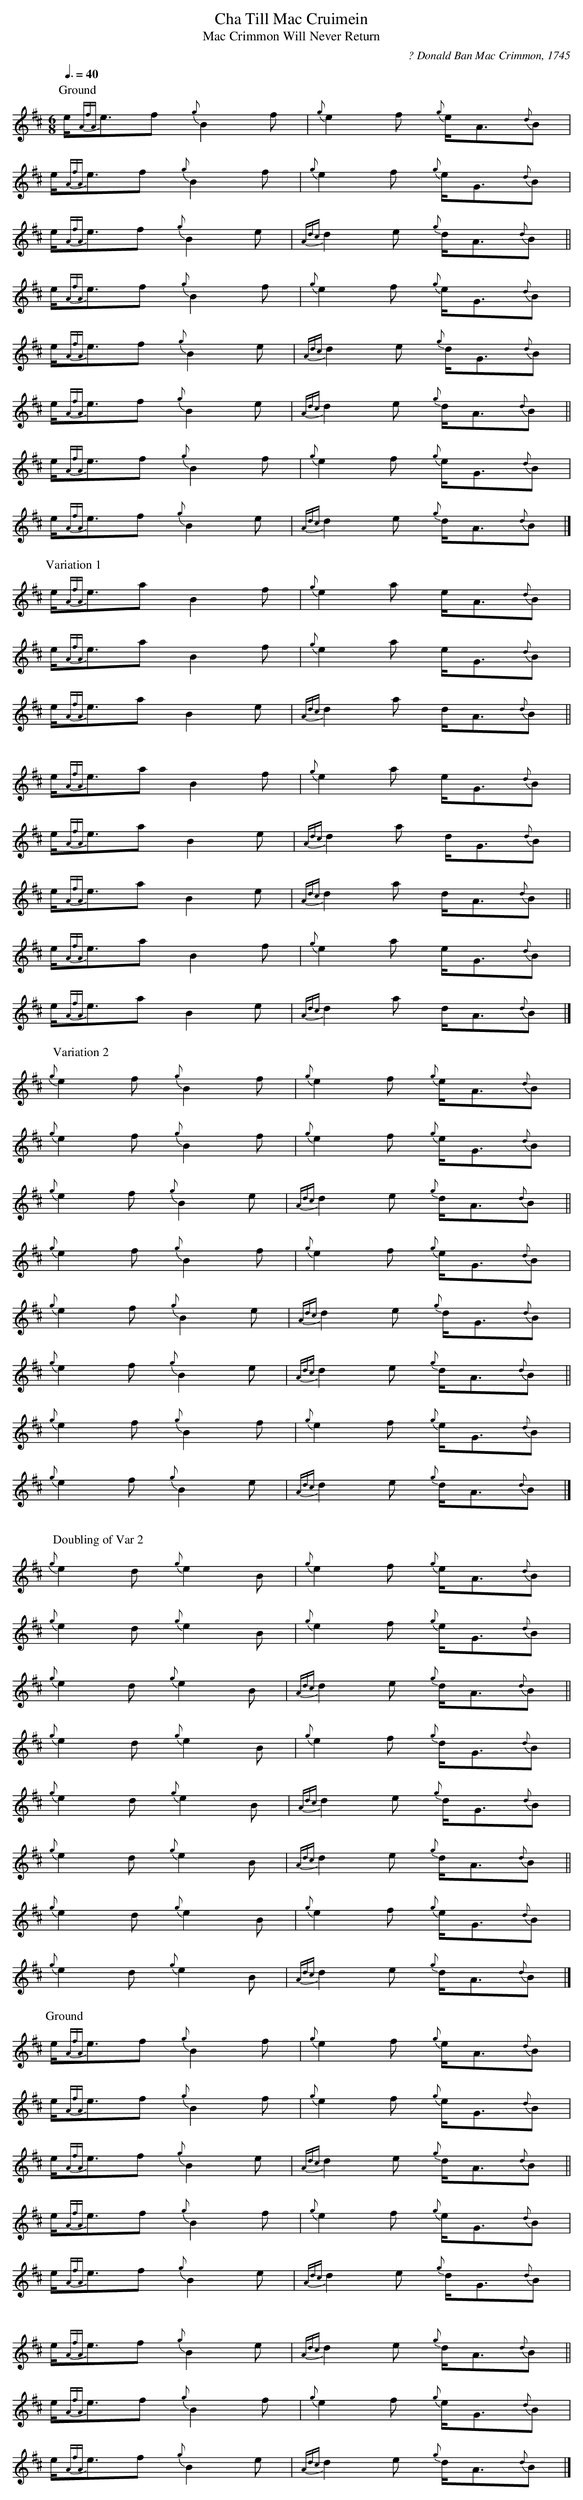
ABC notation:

X:1
T:Cha Till Mac Cruimein
T:Mac Crimmon Will Never Return
C:? Donald Ban Mac Crimmon, 1745
M:6/8
L:1/16
Q:6/16=40
K:AMix
P:Ground
e{AfA}e3f2 {g}B4f2|  {g}e4f2 {g}eA3{d}B2 |  % edreve hiove, cheve cheento,
e{AfA}e3f2 {g}B4f2|  {g}e4f2 {g}eG3{d}B2 |  % edreve hiove, cheve cheemto,
e{AfA}e3f2 {g}B4e2|{Adc}d4e2 {g}dA3{d}B2||  % edreve hiode, trae  haento;
e{AfA}e3f2 {g}B4f2|  {g}e4f2 {g}eG3{d}B2 |  % edreve hiove, cheve cheemto,
e{AfA}e3f2 {g}B4e2|{Adc}d4e2 {g}dG3{d}B2 |  % edreve hiode, trae  haemto,
e{AfA}e3f2 {g}B4e2|{Adc}d4e2 {g}dA3{d}B2||  % edreve hiode, trae  haento;
e{AfA}e3f2 {g}B4f2|  {g}e4f2 {g}eG3{d}B2 |  % edreve hiove, cheve cheemto,
e{AfA}e3f2 {g}B4e2|{Adc}d4e2 {g}dA3{d}B2|]  % edreve hiode, trae  haento.
P:Variation 1
e{AfA}e3a2    B4f2|  {g}e4a2    eA3{d}B2 |  % edreI  hiove, cheI  deento,
e{AfA}e3a2    B4f2|  {g}e4a2    eG3{d}B2 |  % edreI  hiove, cheI  deemto,
e{AfA}e3a2    B4e2|{Adc}d4a2    dA3{d}B2||  % edreI  hiode, traI  aento;
e{AfA}e3a2    B4f2|  {g}e4a2    eG3{d}B2 |  % edreI  hiove, cheI  deemto;
e{AfA}e3a2    B4e2|{Adc}d4a2    dG3{d}B2 |  % edreI  hiode, traI  aemto,
e{AfA}e3a2    B4e2|{Adc}d4a2    dA3{d}B2||  % edreI  hiode, traI  aento;
e{AfA}e3a2    B4f2|  {g}e4a2    eG3{d}B2 |  % edreI  hiove, cheI  deemto,
e{AfA}e3a2    B4e2|{Adc}d4a2    dA3{d}B2|]  % edreI  hiode, traI  aento.
P:Variation 2
{g}e4f2    {g}B4f2|  {g}e4f2 {g}eA3{d}B2 |  % cheve  hiove, cheve cheento,
{g}e4f2    {g}B4f2|  {g}e4f2 {g}eG3{d}B2 |  % cheve  hiove, cheve cheemto,
{g}e4f2    {g}B4e2|{Adc}d4e2 {g}dA3{d}B2||  % cheve  hiode, trae  haento;
{g}e4f2    {g}B4f2|  {g}e4f2 {g}eG3{d}B2 |  % cheve  hiove, cheve cheemto,
{g}e4f2    {g}B4e2|{Adc}d4e2 {g}dG3{d}B2 |  % cheve  hiode, trae  haemto,
{g}e4f2    {g}B4e2|{Adc}d4e2 {g}dA3{d}B2||  % cheve  hiode, trae  haento;
{g}e4f2    {g}B4f2|  {g}e4f2 {g}eG3{d}B2 |  % cheve  hiove, cheve cheemto,
{g}e4f2    {g}B4e2|{Adc}d4e2 {g}dA3{d}B2|]  % cheve  hiode, trae  haento.
P:Doubling of Var 2
{g}e4d2    {g}e4B2|  {g}e4f2 {g}eA3{d}B2 |  % chea   cheo,  cheve cheento,
{g}e4d2    {g}e4B2|  {g}e4f2 {g}eG3{d}B2 |  % chea   cheo,  cheve cheemto,
{g}e4d2    {g}e4B2|{Adc}d4e2 {g}dA3{d}B2||  % chea   cheo,  trae  haento;
{g}e4d2    {g}e4B2|  {g}e4f2 {g}dG3{d}B2 |  % chea   cheo,  cheve cheemto,
{g}e4d2    {g}e4B2|{Adc}d4e2 {g}dG3{d}B2 |  % chea   cheo,  trae  haemto,
{g}e4d2    {g}e4B2|{Adc}d4e2 {g}dA3{d}B2||  % chea   cheo,  trae  haento;
{g}e4d2    {g}e4B2|  {g}e4f2 {g}eG3{d}B2 |  % chea   cheo,  cheve cheemto,
{g}e4d2    {g}e4B2|{Adc}d4e2 {g}dA3{d}B2|]  % chea   cheo,  trae  haento.
P:Ground
e{AfA}e3f2 {g}B4f2|  {g}e4f2 {g}eA3{d}B2 |  % edreve hiove, cheve cheento,
e{AfA}e3f2 {g}B4f2|  {g}e4f2 {g}eG3{d}B2 |  % edreve hiove, cheve cheemto,
e{AfA}e3f2 {g}B4e2|{Adc}d4e2 {g}dA3{d}B2||  % edreve hiode, trae  haento;
e{AfA}e3f2 {g}B4f2|  {g}e4f2 {g}eG3{d}B2 |  % edreve hiove, cheve cheemto,
e{AfA}e3f2 {g}B4e2|{Adc}d4e2 {g}dG3{d}B2 |  % edreve hiode, trae  haemto,
e{AfA}e3f2 {g}B4e2|{Adc}d4e2 {g}dA3{d}B2||  % edreve hiode, trae  haento;
e{AfA}e3f2 {g}B4f2|  {g}e4f2 {g}eG3{d}B2 |  % edreve hiove, cheve cheemto,
e{AfA}e3f2 {g}B4e2|{Adc}d4e2 {g}dA3{d}B2|]  % edreve hiode, trae  haento.
